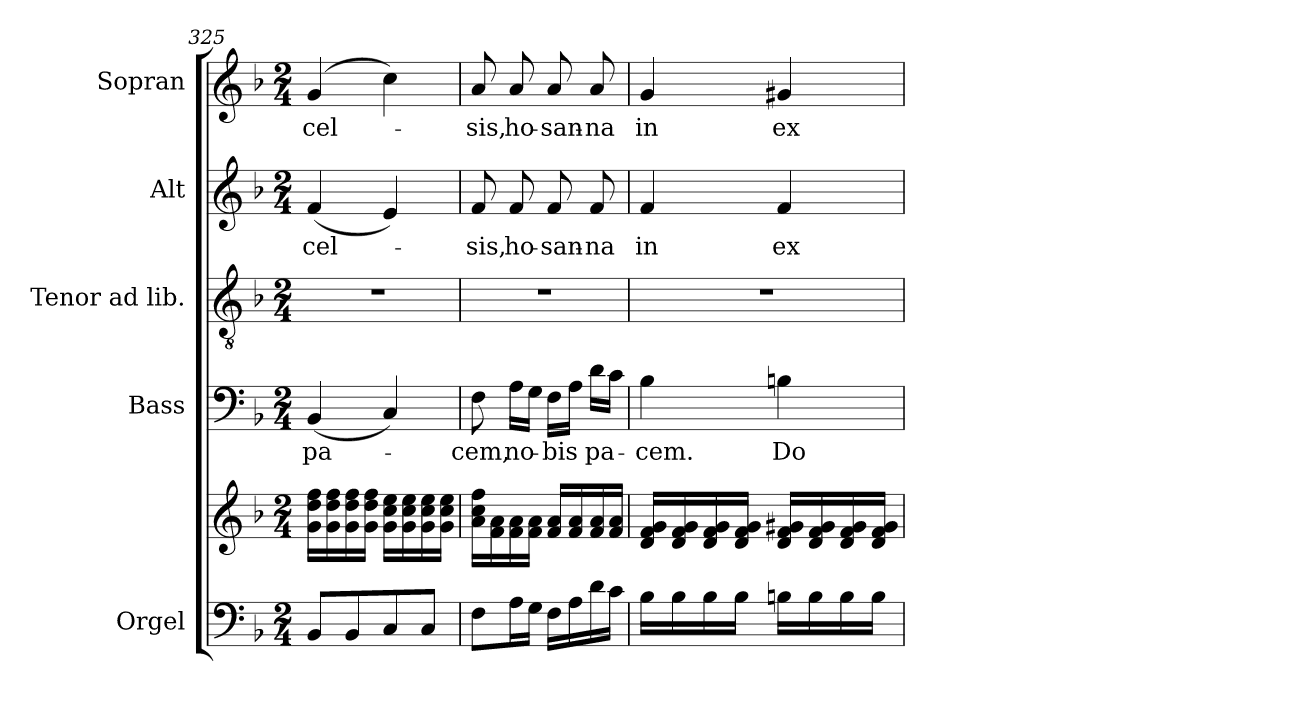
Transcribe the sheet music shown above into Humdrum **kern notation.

**kern	**kern	**kern	**text	**kern	**kern	**text	**kern	**text
*part5	*part5	*part4	*part4	*part3	*part2	*part2	*part1	*part1
*staff6	*staff5	*staff4	*staff4	*staff3	*staff2	*staff2	*staff1	*staff1
*I"Orgel	*	*I"Bass	*	*I"Tenor ad lib.	*I"Alt	*	*I"Sopran	*
*I'Org.	*	*I'B	*	*I'T	*I'A	*	*I'S	*
!!LO:PB:g=z
*clefF4	*clefG2	*clefF4	*	*clefGv2	*clefG2	*	*clefG2	*
*k[b-]	*k[b-]	*k[b-]	*	*k[b-]	*k[b-]	*	*k[b-]	*
*F:	*F:	*F:	*	*F:	*F:	*	*F:	*
*M2/4	*M2/4	*M2/4	*	*M2/4	*M2/4	*	*M2/4	*
=325	=325	=325	=325	=325	=325	=325	=325	=325
!	!	!	!LO:LY:b	!	!	!LO:LY:b	!	!LO:LY:b
8BB-/L	16g\ 16dd\ 16ff\LL	(<4BB-/	-pa-	2r	(<4f/	-cel-	(4g/	-cel-
.	16g\ 16dd\ 16ff\	.	.	.	.	.	.	.
8BB-/	16g\ 16dd\ 16ff\	.	.	.	.	.	.	.
.	16g\ 16dd\ 16ff\JJ	.	.	.	.	.	.	.
8C/	16g\ 16cc\ 16ee\LL	4C/)	.	.	4e/)	.	4cc\)	.
.	16g\ 16cc\ 16ee\	.	.	.	.	.	.	.
8C/J	16g\ 16cc\ 16ee\	.	.	.	.	.	.	.
.	16g\ 16cc\ 16ee\JJ	.	.	.	.	.	.	.
=326	=326	=326	=326	=326	=326	=326	=326	=326
!	!	!	!LO:LY:b	!	!	!LO:LY:b	!	!LO:LY:b
8F\L	16a\ 16cc\ 16ff\LL	8F\	-cem,	2r	8f/	-sis,	8a/	-sis,
.	16f\ 16a\	.	.	.	.	.	.	.
!	!	!	!LO:LY:b	!	!	!LO:LY:b	!	!LO:LY:b
16A\L	16f\ 16a\	16A\LL	no-	.	8f/	ho-	8a/	ho-
16G\JJ	16f\ 16a\JJ	16G\JJ	.	.	.	.	.	.
!	!	!	!LO:LY:b	!	!	!LO:LY:b	!	!LO:LY:b
16F\LL	16f/ 16a/LL	16F\LL	-bis	.	8f/	-san-	8a/	-san-
16A\	16f/ 16a/	16A\JJ	.	.	.	.	.	.
!	!	!	!LO:LY:b	!	!	!LO:LY:b	!	!LO:LY:b
16d\	16f/ 16a/	16d\LL	pa-	.	8f/	-na	8a/	-na
16c\JJ	16f/ 16a/JJ	16c\JJ	.	.	.	.	.	.
=327	=327	=327	=327	=327	=327	=327	=327	=327
!	!	!	!LO:LY:b	!	!	!LO:LY:b	!	!LO:LY:b
16B-\LL	16d/ 16f/ 16g/LL	4B-\	-cem.	2r	4f/	in	4g/	in
16B-\	16d/ 16f/ 16g/	.	.	.	.	.	.	.
16B-\	16d/ 16f/ 16g/	.	.	.	.	.	.	.
16B-\JJ	16d/ 16f/ 16g/JJ	.	.	.	.	.	.	.
!	!	!	!LO:LY:b	!	!	!LO:LY:b	!	!LO:LY:b
16Bn\LL	16d/ 16f/ 16g#X/LL	4Bn\	Do-	.	4f/	ex-	4g#X/	ex-
16B\	16d/ 16f/ 16g#/	.	.	.	.	.	.	.
16B\	16d/ 16f/ 16g#/	.	.	.	.	.	.	.
16B\JJ	16d/ 16f/ 16g#/JJ	.	.	.	.	.	.	.
=	=	=	=	=	=	=	=	=
*-	*-	*-	*-	*-	*-	*-	*-	*-
